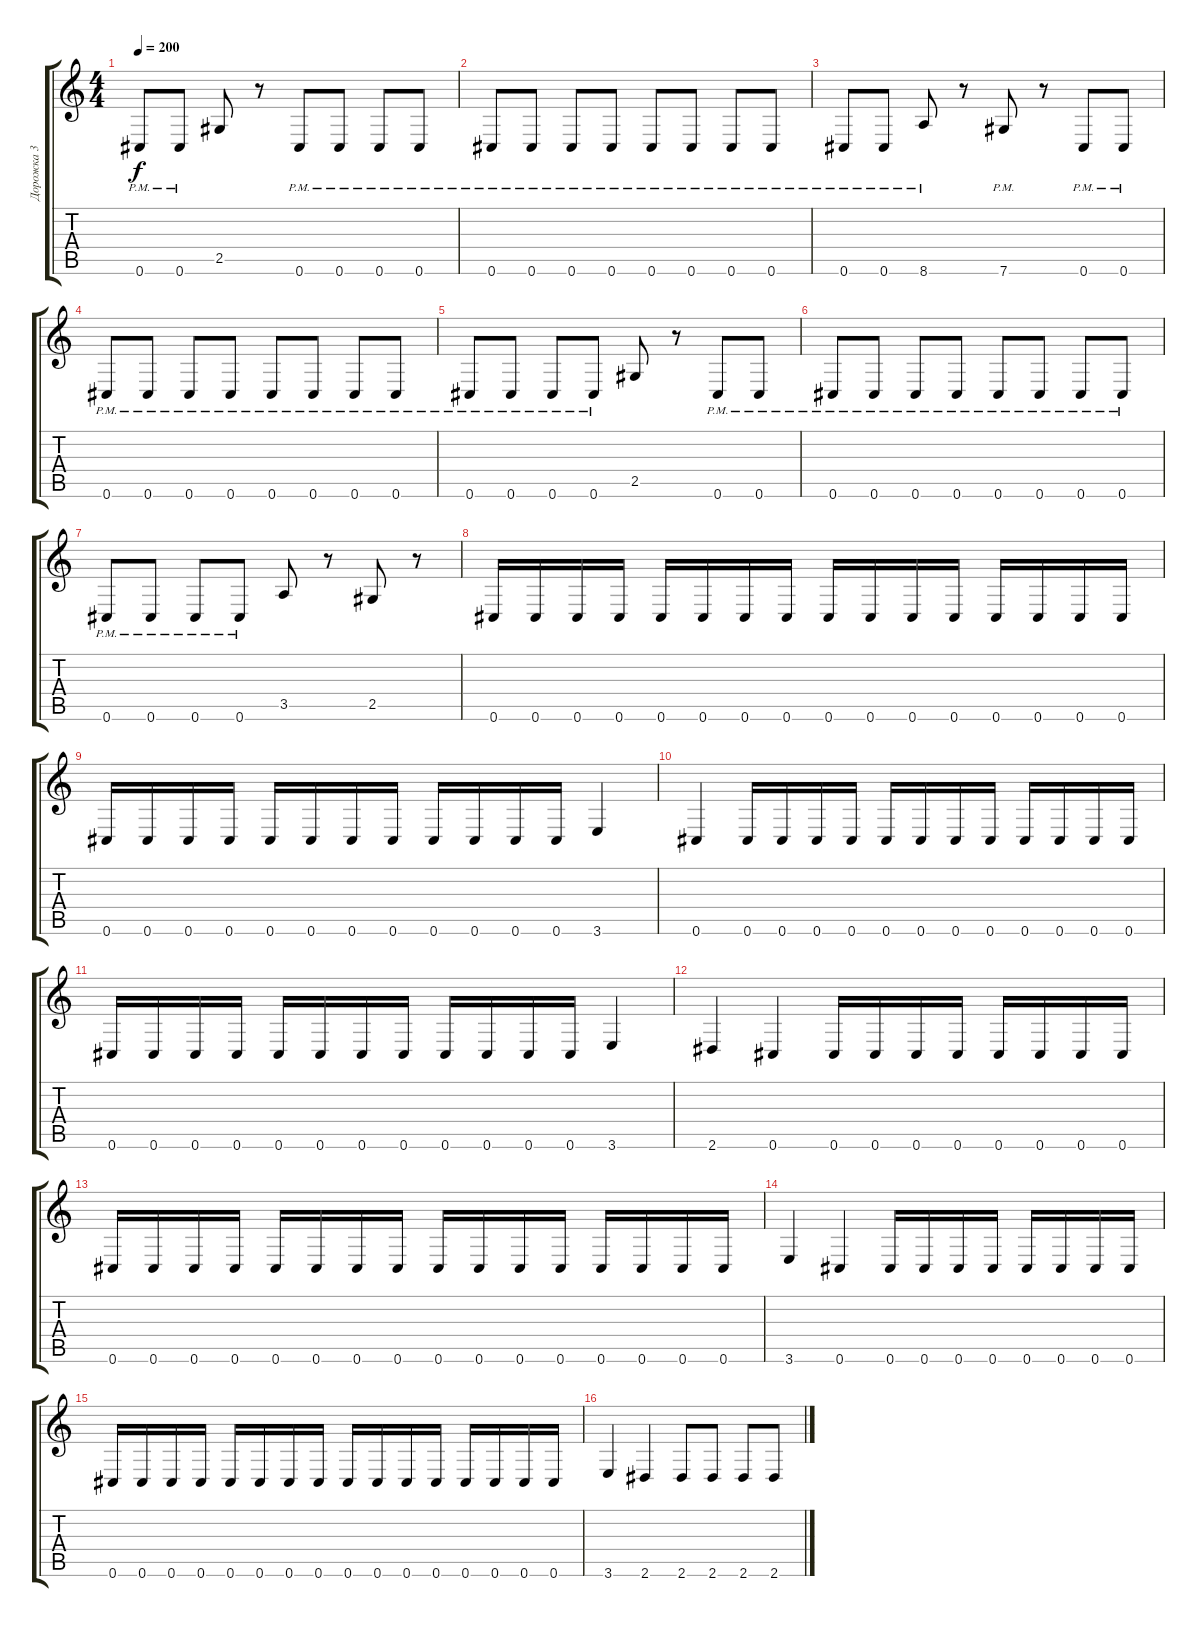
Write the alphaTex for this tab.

\track ("Дорожка 3" "Дорожка 3") {instrument electricbassfinger}
\staff {score tabs}
\tuning (Db4 Ab3 E3 B2 Gb2 Db2) {hide}
\ts (4 4)
\tempo 200
\clef g2
\ks c
0.6{pm}.8{dy f} 0.6{pm}.8 2.5.8 r.8 0.6{pm}.8 0.6{pm}.8 0.6{pm}.8 0.6{pm}.8 |
0.6{pm}.8 0.6{pm}.8 0.6{pm}.8 0.6{pm}.8 0.6{pm}.8 0.6{pm}.8 0.6{pm}.8 0.6{pm}.8 |
0.6{pm}.8 0.6{pm}.8 8.6{pm}.8 r.8 7.6{pm}.8 r.8 0.6{pm}.8 0.6{pm}.8 |
0.6{pm}.8 0.6{pm}.8 0.6{pm}.8 0.6{pm}.8 0.6{pm}.8 0.6{pm}.8 0.6{pm}.8 0.6{pm}.8 |
0.6{pm}.8 0.6{pm}.8 0.6{pm}.8 0.6{pm}.8 2.5.8 r.8 0.6{pm}.8 0.6{pm}.8 |
0.6{pm}.8 0.6{pm}.8 0.6{pm}.8 0.6{pm}.8 0.6{pm}.8 0.6{pm}.8 0.6{pm}.8 0.6{pm}.8 |
0.6{pm}.8 0.6{pm}.8 0.6{pm}.8 0.6{pm}.8 3.5.8 r.8 2.5.8 r.8 |
0.6.16 0.6.16 0.6.16 0.6.16 0.6.16 0.6.16 0.6.16 0.6.16 0.6.16 0.6.16 0.6.16 0.6.16 0.6.16 0.6.16 0.6.16 0.6.16 |
0.6.16 0.6.16 0.6.16 0.6.16 0.6.16 0.6.16 0.6.16 0.6.16 0.6.16 0.6.16 0.6.16 0.6.16 3.6.4 |
0.6.4 0.6.16 0.6.16 0.6.16 0.6.16 0.6.16 0.6.16 0.6.16 0.6.16 0.6.16 0.6.16 0.6.16 0.6.16 |
0.6.16 0.6.16 0.6.16 0.6.16 0.6.16 0.6.16 0.6.16 0.6.16 0.6.16 0.6.16 0.6.16 0.6.16 3.6.4 |
2.6.4 0.6.4 0.6.16 0.6.16 0.6.16 0.6.16 0.6.16 0.6.16 0.6.16 0.6.16 |
0.6.16 0.6.16 0.6.16 0.6.16 0.6.16 0.6.16 0.6.16 0.6.16 0.6.16 0.6.16 0.6.16 0.6.16 0.6.16 0.6.16 0.6.16 0.6.16 |
3.6.4 0.6.4 0.6.16 0.6.16 0.6.16 0.6.16 0.6.16 0.6.16 0.6.16 0.6.16 |
0.6.16 0.6.16 0.6.16 0.6.16 0.6.16 0.6.16 0.6.16 0.6.16 0.6.16 0.6.16 0.6.16 0.6.16 0.6.16 0.6.16 0.6.16 0.6.16 |
3.6.4 2.6.4 2.6.8 2.6.8 2.6.8 2.6.8
